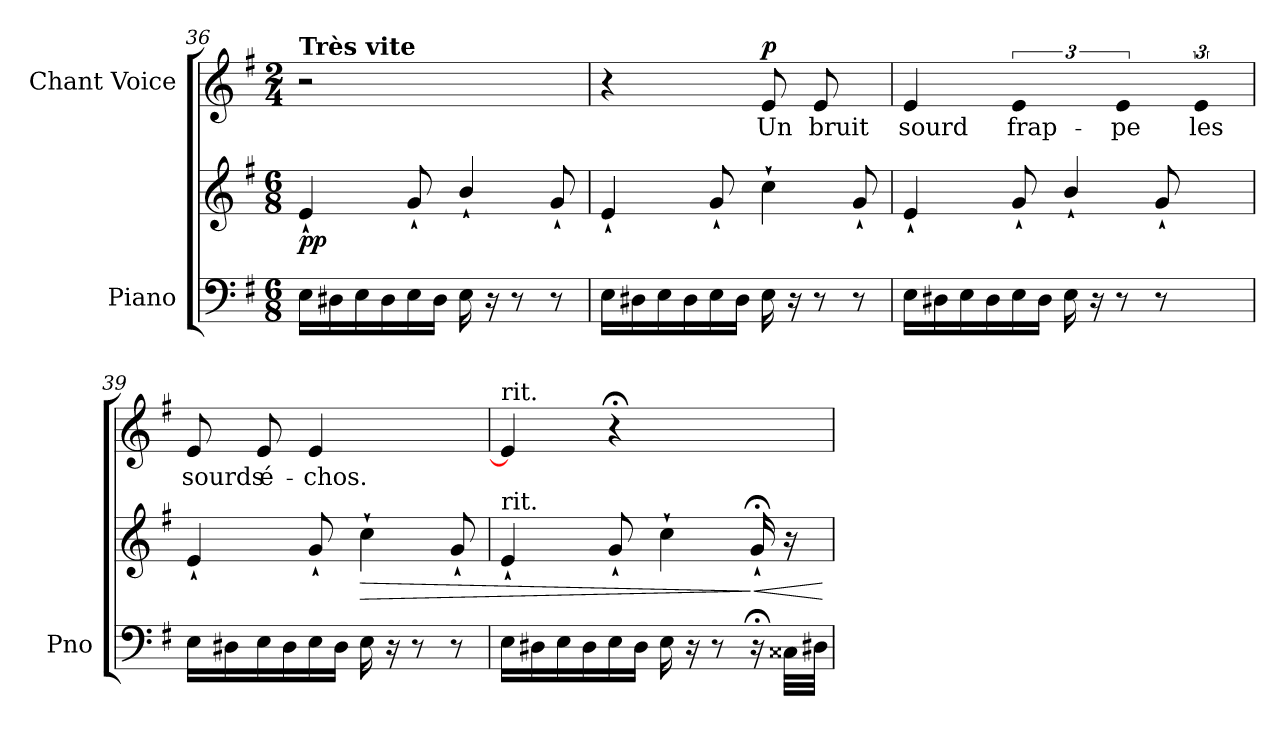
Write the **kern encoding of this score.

**kern	**kern	**dynam	**kern	**text	**dynam
*part2	*part2	*part2	*part1	*part1	*part1
*staff3	*staff2	*staff2/3	*staff1	*staff1	*staff1
*I"Piano	*	*	*I"Chant Voice	*	*
*I'Pno	*	*	*	*	*
*clefF4	*clefG2	*	*clefG2	*	*
*k[f#]	*k[f#]	*	*k[f#]	*	*
*M6/8	*M6/8	*	*M2/4	*	*
=36	=36	=36	=36	=36	=36
!	!	!	!LO:TX:a:B:t=Très vite	!	!
!	!	!LO:DY:b	!	!	!
16E\LL	4e`/	pp	2r	.	.
16D#X\	.	.	.	.	.
16E\	.	.	.	.	.
16D#\	.	.	.	.	.
16E\	8g`/	.	.	.	.
16D#\JJ	.	.	.	.	.
16E\	4b`/	.	.	.	.
16r	.	.	.	.	.
8r	.	.	4ryy	.	.
8r	8g`/	.	.	.	.
=37	=37	=37	=37	=37	=37
!	!	!	!LO:N:vis=4	!	!
16E\LL	4e`/	.	4.r	.	.
16D#X\	.	.	.	.	.
16E\	.	.	.	.	.
16D#\	.	.	.	.	.
16E\	8g`/	.	.	.	.
16D#\JJ	.	.	.	.	.
!	!	!	!	!LO:LY:b	!LO:DY:a
16E\	4cc`\	.	8e/	Un	p
16r	.	.	.	.	.
!	!	!	!	!LO:LY:b	!
8r	.	.	8e/	bruit	.
8r	8g`/	.	8ryy	.	.
!!LO:LB:g=z
=38	=38	=38	=38	=38	=38
!	!	!	!	!LO:LY:b	!
16E\LL	4e`/	.	4e/	sourd	.
16D#X\	.	.	.	.	.
16E\	.	.	.	.	.
16D#\	.	.	.	.	.
!	!	!	!LO:N:vis=8	!LO:LY:b	!
16E\	8g`/	.	6.e/	frap-	.
16D#\JJ	.	.	.	.	.
16E\	4b`/	.	.	.	.
16r	.	.	.	.	.
!	!	!	!LO:N:vis=8	!LO:LY:b	!
8r	.	.	6.e/	-pe	.
8r	8g`/	.	.	.	.
!	!	!	!LO:N:vis=8	!LO:LY:b	!
4ryy	4ryy	.	6.e/	les	.
!!LO:PB:g=z
=39	=39	=39	=39	=39	=39
!	!	!	!	!LO:LY:b	!
16E\LL	4e`/	.	8e/	sourds	.
16D#X\	.	.	.	.	.
!	!	!	!	!LO:LY:b	!
16E\	.	.	8e/	é-	.
16D#\	.	.	.	.	.
!	!	!	!	!LO:LY:b	!
16E\	8g`/	.	[4e/	-chos.	.
16D#\JJ	.	.	.	.	.
!	!	!LO:HP:b	!	!	!
16E\	4cc`\	>	.	.	.
16r	.	.	.	.	.
8r	.	.	4ryy	.	.
8r	8g`/	.	.	.	.
=40	=40	=40	=40	=40	=40
!	!	!	!LO:TX:a:t=rit.	!	!
!	!LO:TX:a:t=rit.	!	!	!	!
16E\LL	4e`/	.	4e/]	.	.
16D#X\	.	.	.	.	.
16E\	.	.	.	.	.
16D#\	.	.	.	.	.
!	!	!	!LO:N:vis=4	!	!
16E\	8g`/	.	4.r;<	.	.
16D#\JJ	.	.	.	.	.
16E\	4cc`\	.	.	.	.
16r	.	.	.	.	.
8r	.	.	.	.	.
!	!	!LO:HP:n=1:b	!	!	!
16r;<	16g;<`/	] <	8ryy	.	.
32C##X\LLL	16r	.	.	.	.
32D#X\JJJ	.	.	.	.	.
.	.	[	.	.	.
=	=	=	=	=	=
*-	*-	*-	*-	*-	*-
